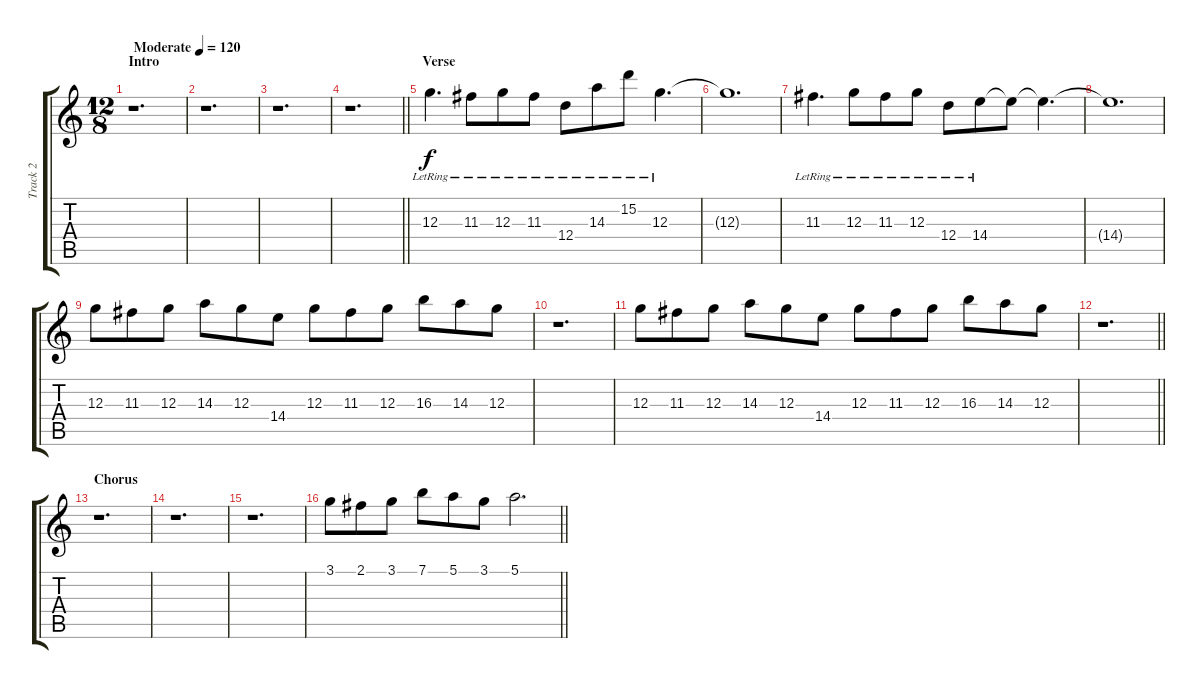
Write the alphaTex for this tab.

\track ("Track 2" "Track 2") {instrument acousticguitarsteel}
\staff {score tabs}
\tuning (E4 B3 G3 D3 A2 E2) {hide}
\ts (12 8)
\section ("" "Intro")
\tempo (120 "Moderate")
\clef g2
\ks c
r.1{d dy f instrument acousticguitarsteel} |
r.1{d} |
r.1{d} |
\barLineRight lightlight
r.1{d} |
\section ("" "Verse")
12.3{lr}.4{d} 11.3{lr}.8 12.3{lr}.8 11.3{lr}.8 12.4{lr}.8 14.3{lr}.8 15.2{lr}.8 12.3{lr}.4{d} |
12.3{t}.1{d} |
11.3{lr}.4{d} 12.3{lr}.8 11.3{lr}.8 12.3{lr}.8 12.4{lr}.8 14.4{lr}.8 14.4{t}.8 14.4{t}.4{d} |
14.4{t}.1{d} |
12.3.8 11.3.8 12.3.8 14.3.8 12.3.8 14.4.8 12.3.8 11.3.8 12.3.8 16.3.8 14.3.8 12.3.8 |
r.1{d} |
12.3.8 11.3.8 12.3.8 14.3.8 12.3.8 14.4.8 12.3.8 11.3.8 12.3.8 16.3.8 14.3.8 12.3.8 |
\barLineRight lightlight
r.1{d} |
\section ("" "Chorus")
r.1{d} |
r.1{d} |
r.1{d} |
\barLineRight lightlight
3.1.8 2.1.8 3.1.8 7.1.8 5.1.8 3.1.8 5.1.2{d}
